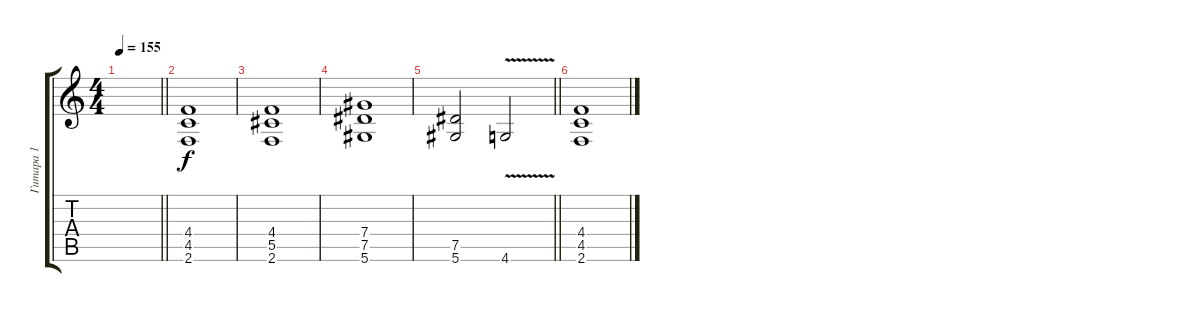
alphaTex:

\track ("Гитара 1" "Гитара 1") {instrument distortionguitar}
\staff {score tabs}
\tuning (Eb4 Bb3 Gb3 Db3 Ab2 Eb2) {hide}
\ts (4 4)
\tempo 155
\clef g2
\barLineRight lightlight
\ks c
|
(4.4 4.5 2.6).1 |
(4.4 5.5 2.6).1 |
(7.4 7.5 5.6).1 |
\barLineRight lightlight
(7.5 5.6).2 4.6{v}.2 |
(4.4 4.5 2.6).1
